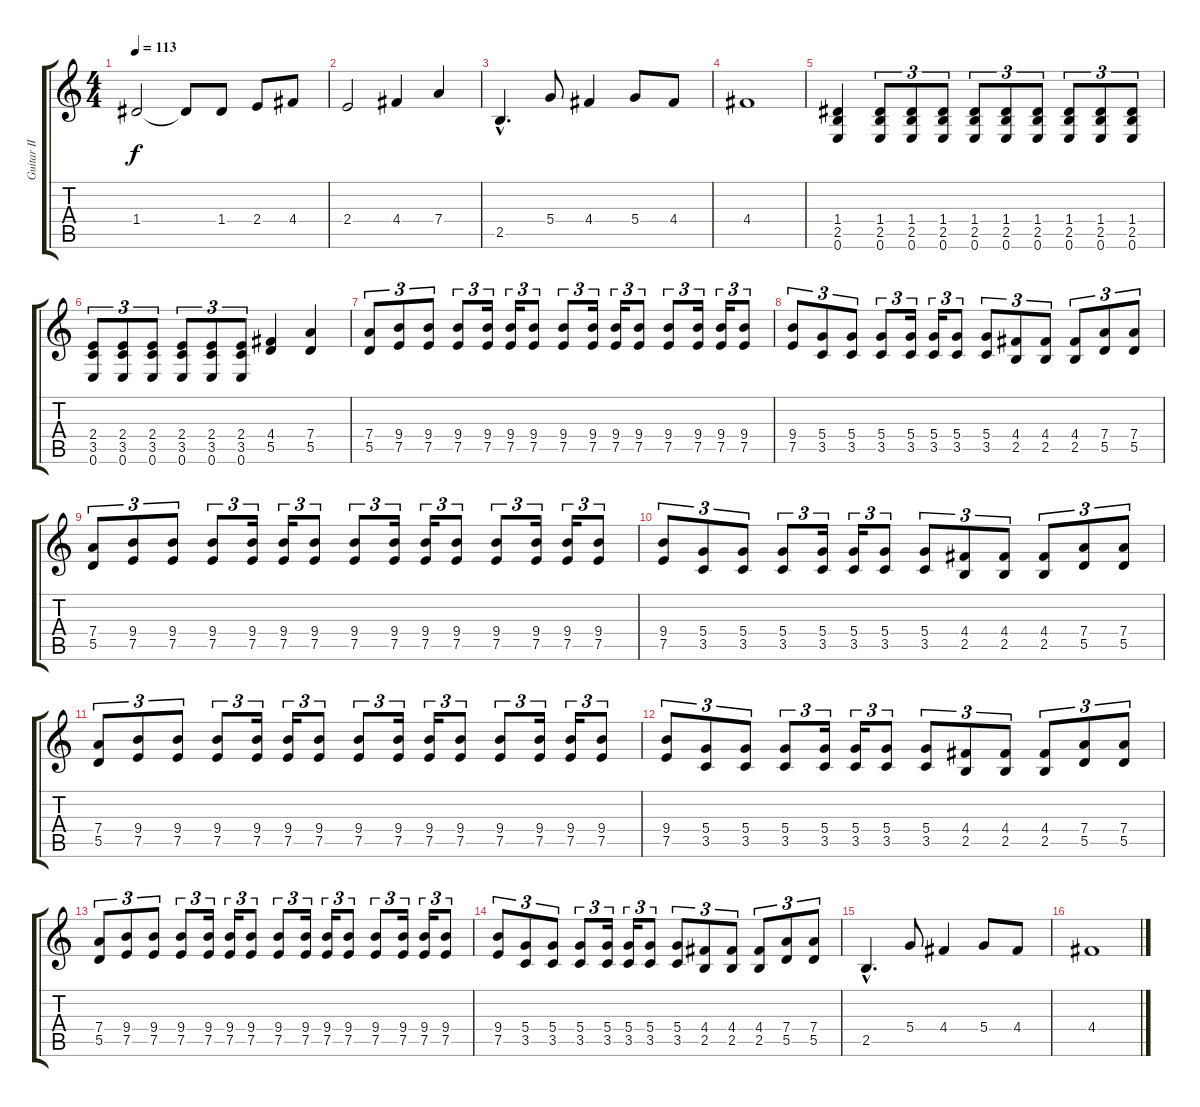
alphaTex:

\track ("Guitar II" "Guitar II") {instrument distortionguitar}
\staff {score tabs}
\tuning (E4 B3 G3 D3 A2 E2) {hide}
\ts (4 4)
\tempo 113
\clef g2
\ks c
1.4.2{dy f} 1.4{t}.8 1.4.8 2.4.8 4.4.8 |
2.4.2 4.4.4 7.4.4 |
2.5{hac}.4{d} 5.4.8 4.4.4 5.4.8 4.4.8 |
4.4.1 |
(1.4 2.5 0.6).4 (1.4 2.5 0.6).8{tu (3 2)} (1.4 2.5 0.6).8{tu (3 2)} (1.4 2.5 0.6).8{tu (3 2)} (1.4 2.5 0.6).8{tu (3 2)} (1.4 2.5 0.6).8{tu (3 2)} (1.4 2.5 0.6).8{tu (3 2)} (1.4 2.5 0.6).8{tu (3 2)} (1.4 2.5 0.6).8{tu (3 2)} (1.4 2.5 0.6).8{tu (3 2)} |
(2.4 3.5 0.6).8{tu (3 2)} (2.4 3.5 0.6).8{tu (3 2)} (2.4 3.5 0.6).8{tu (3 2)} (2.4 3.5 0.6).8{tu (3 2)} (2.4 3.5 0.6).8{tu (3 2)} (2.4 3.5 0.6).8{tu (3 2)} (4.4 5.5).4 (7.4 5.5).4 |
(7.4 5.5).8{tu (3 2)} (9.4 7.5).8{tu (3 2)} (9.4 7.5).8{tu (3 2)} (9.4 7.5).8{tu (3 2)} (9.4 7.5).16{tu (3 2)} (9.4 7.5).16{tu (3 2)} (9.4 7.5).8{tu (3 2)} (9.4 7.5).8{tu (3 2)} (9.4 7.5).16{tu (3 2)} (9.4 7.5).16{tu (3 2)} (9.4 7.5).8{tu (3 2)} (9.4 7.5).8{tu (3 2)} (9.4 7.5).16{tu (3 2)} (9.4 7.5).16{tu (3 2)} (9.4 7.5).8{tu (3 2)} |
(9.4 7.5).8{tu (3 2)} (5.4 3.5).8{tu (3 2)} (5.4 3.5).8{tu (3 2)} (5.4 3.5).8{tu (3 2)} (5.4 3.5).16{tu (3 2)} (5.4 3.5).16{tu (3 2)} (5.4 3.5).8{tu (3 2)} (5.4 3.5).8{tu (3 2)} (4.4 2.5).8{tu (3 2)} (4.4 2.5).8{tu (3 2)} (4.4 2.5).8{tu (3 2)} (7.4 5.5).8{tu (3 2)} (7.4 5.5).8{tu (3 2)} |
(7.4 5.5).8{tu (3 2)} (9.4 7.5).8{tu (3 2)} (9.4 7.5).8{tu (3 2)} (9.4 7.5).8{tu (3 2)} (9.4 7.5).16{tu (3 2)} (9.4 7.5).16{tu (3 2)} (9.4 7.5).8{tu (3 2)} (9.4 7.5).8{tu (3 2)} (9.4 7.5).16{tu (3 2)} (9.4 7.5).16{tu (3 2)} (9.4 7.5).8{tu (3 2)} (9.4 7.5).8{tu (3 2)} (9.4 7.5).16{tu (3 2)} (9.4 7.5).16{tu (3 2)} (9.4 7.5).8{tu (3 2)} |
(9.4 7.5).8{tu (3 2)} (5.4 3.5).8{tu (3 2)} (5.4 3.5).8{tu (3 2)} (5.4 3.5).8{tu (3 2)} (5.4 3.5).16{tu (3 2)} (5.4 3.5).16{tu (3 2)} (5.4 3.5).8{tu (3 2)} (5.4 3.5).8{tu (3 2)} (4.4 2.5).8{tu (3 2)} (4.4 2.5).8{tu (3 2)} (4.4 2.5).8{tu (3 2)} (7.4 5.5).8{tu (3 2)} (7.4 5.5).8{tu (3 2)} |
(7.4 5.5).8{tu (3 2)} (9.4 7.5).8{tu (3 2)} (9.4 7.5).8{tu (3 2)} (9.4 7.5).8{tu (3 2)} (9.4 7.5).16{tu (3 2)} (9.4 7.5).16{tu (3 2)} (9.4 7.5).8{tu (3 2)} (9.4 7.5).8{tu (3 2)} (9.4 7.5).16{tu (3 2)} (9.4 7.5).16{tu (3 2)} (9.4 7.5).8{tu (3 2)} (9.4 7.5).8{tu (3 2)} (9.4 7.5).16{tu (3 2)} (9.4 7.5).16{tu (3 2)} (9.4 7.5).8{tu (3 2)} |
(9.4 7.5).8{tu (3 2)} (5.4 3.5).8{tu (3 2)} (5.4 3.5).8{tu (3 2)} (5.4 3.5).8{tu (3 2)} (5.4 3.5).16{tu (3 2)} (5.4 3.5).16{tu (3 2)} (5.4 3.5).8{tu (3 2)} (5.4 3.5).8{tu (3 2)} (4.4 2.5).8{tu (3 2)} (4.4 2.5).8{tu (3 2)} (4.4 2.5).8{tu (3 2)} (7.4 5.5).8{tu (3 2)} (7.4 5.5).8{tu (3 2)} |
(7.4 5.5).8{tu (3 2)} (9.4 7.5).8{tu (3 2)} (9.4 7.5).8{tu (3 2)} (9.4 7.5).8{tu (3 2)} (9.4 7.5).16{tu (3 2)} (9.4 7.5).16{tu (3 2)} (9.4 7.5).8{tu (3 2)} (9.4 7.5).8{tu (3 2)} (9.4 7.5).16{tu (3 2)} (9.4 7.5).16{tu (3 2)} (9.4 7.5).8{tu (3 2)} (9.4 7.5).8{tu (3 2)} (9.4 7.5).16{tu (3 2)} (9.4 7.5).16{tu (3 2)} (9.4 7.5).8{tu (3 2)} |
(9.4 7.5).8{tu (3 2)} (5.4 3.5).8{tu (3 2)} (5.4 3.5).8{tu (3 2)} (5.4 3.5).8{tu (3 2)} (5.4 3.5).16{tu (3 2)} (5.4 3.5).16{tu (3 2)} (5.4 3.5).8{tu (3 2)} (5.4 3.5).8{tu (3 2)} (4.4 2.5).8{tu (3 2)} (4.4 2.5).8{tu (3 2)} (4.4 2.5).8{tu (3 2)} (7.4 5.5).8{tu (3 2)} (7.4 5.5).8{tu (3 2)} |
2.5{hac}.4{d} 5.4.8 4.4.4 5.4.8 4.4.8 |
4.4.1
